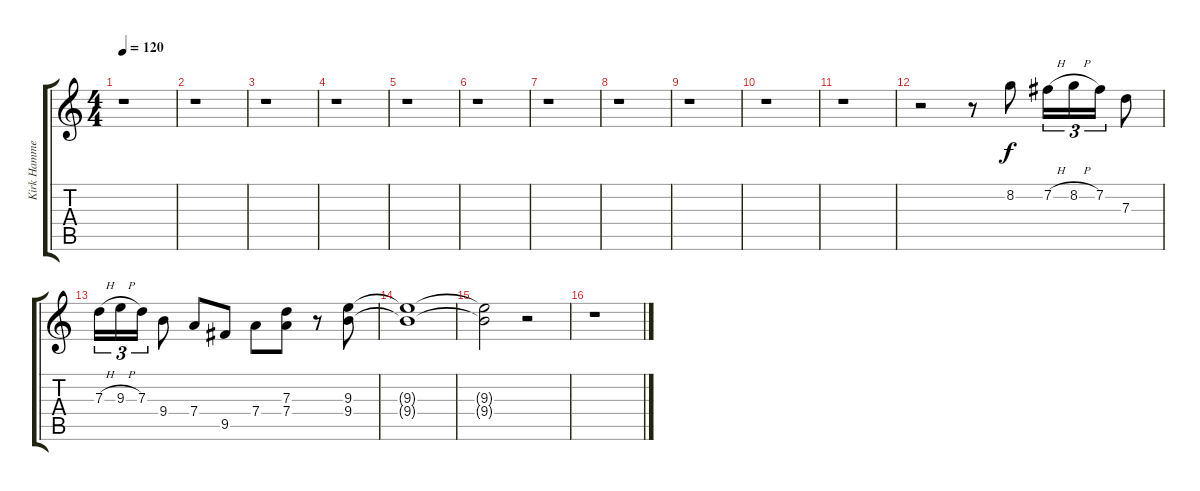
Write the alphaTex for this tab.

\track ("Kirk Hammett (Lead)" "Kirk Hamme") {instrument distortionguitar}
\staff {score tabs}
\tuning (E4 B3 G3 D3 A2 E2) {hide}
\ts (4 4)
\tempo 120
\clef g2
\ks c
r.1{dy mp} |
r.1 |
r.1 |
r.1 |
r.1 |
r.1 |
r.1 |
r.1 |
r.1 |
r.1 |
r.1 |
r.2 r.8 8.2.8{dy f} 7.2{h}.16{tu (3 2)} 8.2{h}.16{tu (3 2)} 7.2.16{tu (3 2)} 7.3.8 |
7.3{h}.16{tu (3 2)} 9.3{h}.16{tu (3 2)} 7.3.16{tu (3 2)} 9.4.8 7.4.8 9.5.8 7.4.8 (7.3 7.4).8 r.8 (9.3 9.4).8 |
(9.3{t} 9.4{t}).1 |
(9.3{t} 9.4{t}).2 r.2 |
r.1
